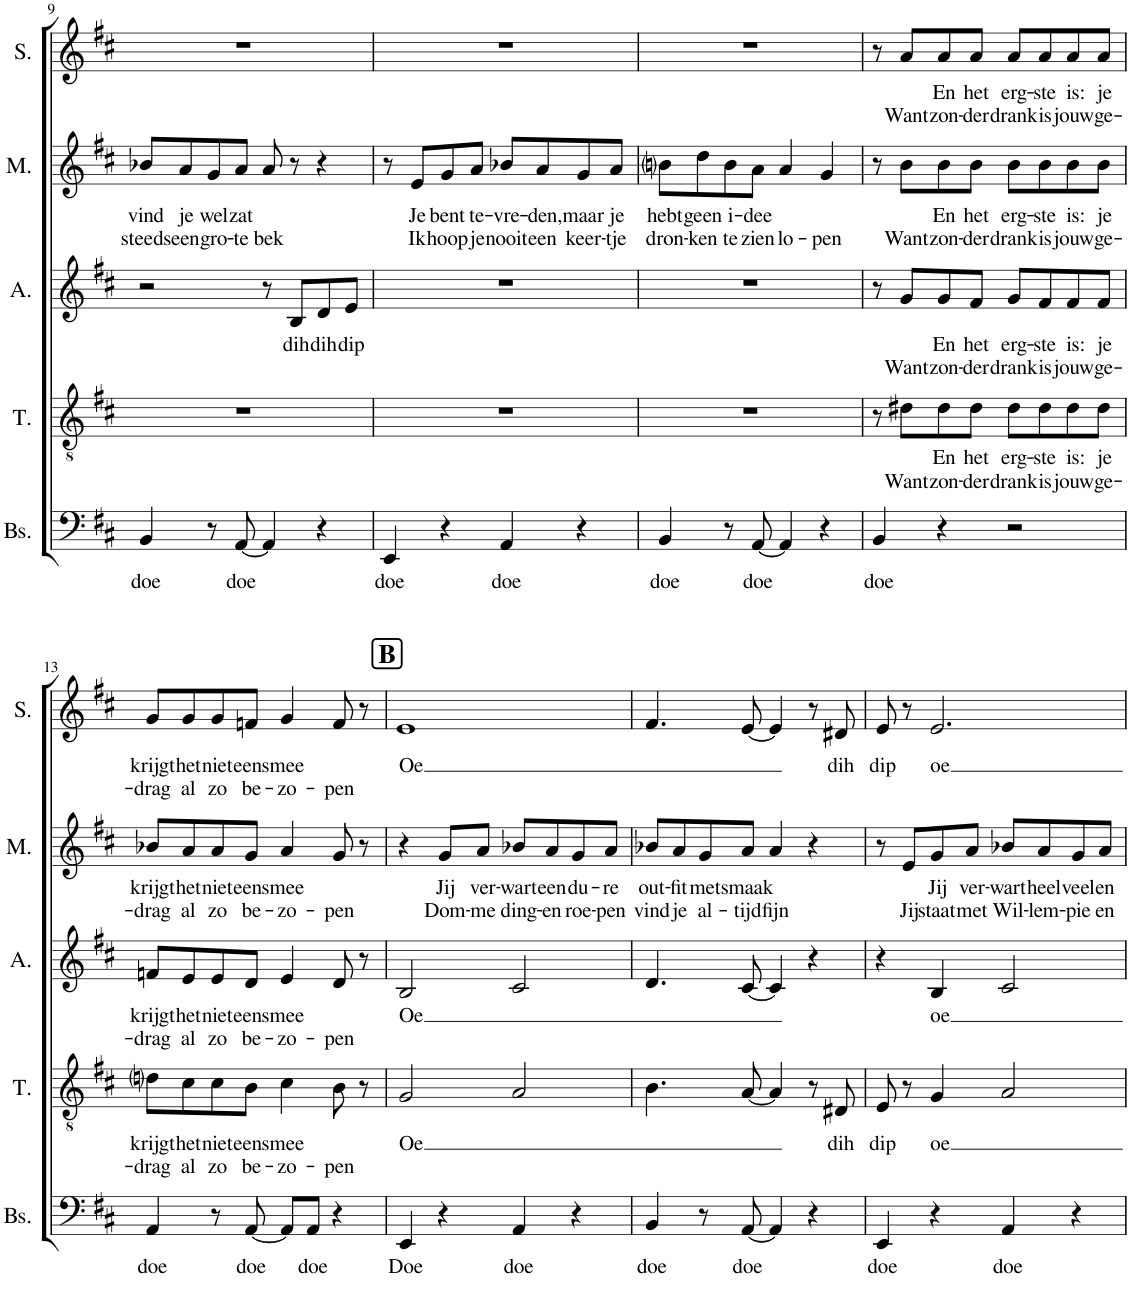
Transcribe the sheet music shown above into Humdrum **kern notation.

**kern	**text	**kern	**text	**text	**kern	**text	**text	**kern	**text	**text	**kern	**text	**text
*part5	*part5	*part4	*part4	*part4	*part3	*part3	*part3	*part2	*part2	*part2	*part1	*part1	*part1
*staff5	*staff5	*staff4	*staff4	*staff4	*staff3	*staff3	*staff3	*staff2	*staff2	*staff2	*staff1	*staff1	*staff1
*I"Bas	*	*I"Tenor	*	*	*I"Alt	*	*	*I"Mezzo	*	*	*I"Sopraan	*	*
*I'Bs.	*	*I'T.	*	*	*I'A.	*	*	*I'M.	*	*	*I'S.	*	*
!!LO:PB:g=z
*clefF4	*	*clefGv2	*	*	*clefG2	*	*	*clefG2	*	*	*clefG2	*	*
*k[f#c#]	*	*k[f#c#]	*	*	*k[f#c#]	*	*	*k[f#c#]	*	*	*k[f#c#]	*	*
*M4/4	*	*M4/4	*	*	*M4/4	*	*	*M4/4	*	*	*M4/4	*	*
*met(c)	*	*met(c)	*	*	*met(c)	*	*	*met(c)	*	*	*met(c)	*	*
=9	=9	=9	=9	=9	=9	=9	=9	=9	=9	=9	=9	=9	=9
!	!LO:LY:b	!	!	!	!	!	!	!	!LO:LY:b	!LO:LY:b	!	!	!
4BB/	doe	1r	.	.	2r	.	.	8b-X/L	vind	steeds	1r	.	.
!	!	!	!	!	!	!	!	!	!LO:LY:b	!LO:LY:b	!	!	!
.	.	.	.	.	.	.	.	8a/	je	een	.	.	.
!	!	!	!	!	!	!	!	!	!LO:LY:b	!LO:LY:b	!	!	!
8r	.	.	.	.	.	.	.	8g/	wel	gro-	.	.	.
!	!LO:LY:b	!	!	!	!	!	!	!	!LO:LY:b	!LO:LY:b	!	!	!
[8AA/	doe	.	.	.	.	.	.	8a/J	zat	-te	.	.	.
!	!	!	!	!	!	!	!	!	!	!LO:LY:b	!	!	!
4AA/]	.	.	.	.	8r	.	.	8a/	.	bek	.	.	.
!	!	!	!	!	!	!LO:LY:b	!	!	!	!	!	!	!
.	.	.	.	.	8B/L	dih	.	8r	.	.	.	.	.
!	!	!	!	!	!	!LO:LY:b	!	!	!	!	!	!	!
4r	.	.	.	.	8d/	dih	.	4r	.	.	.	.	.
!	!	!	!	!	!	!LO:LY:b	!	!	!	!	!	!	!
.	.	.	.	.	8e/J	dip	.	.	.	.	.	.	.
=10	=10	=10	=10	=10	=10	=10	=10	=10	=10	=10	=10	=10	=10
!	!LO:LY:b	!	!	!	!	!	!	!	!	!	!	!	!
4EE/	doe	1r	.	.	1r	.	.	8r	.	.	1r	.	.
!	!	!	!	!	!	!	!	!	!LO:LY:b	!LO:LY:b	!	!	!
.	.	.	.	.	.	.	.	8e/L	Je	Ik	.	.	.
!	!	!	!	!	!	!	!	!	!LO:LY:b	!LO:LY:b	!	!	!
4r	.	.	.	.	.	.	.	8g/	bent	hoop	.	.	.
!	!	!	!	!	!	!	!	!	!LO:LY:b	!LO:LY:b	!	!	!
.	.	.	.	.	.	.	.	8a/J	te-	je	.	.	.
!	!LO:LY:b	!	!	!	!	!	!	!	!LO:LY:b	!LO:LY:b	!	!	!
4AA/	doe	.	.	.	.	.	.	8b-X/L	-vre-	nooit	.	.	.
!	!	!	!	!	!	!	!	!	!LO:LY:b	!LO:LY:b	!	!	!
.	.	.	.	.	.	.	.	8a/	-den,	een	.	.	.
!	!	!	!	!	!	!	!	!	!LO:LY:b	!LO:LY:b	!	!	!
4r	.	.	.	.	.	.	.	8g/	maar	keer-	.	.	.
!	!	!	!	!	!	!	!	!	!LO:LY:b	!LO:LY:b	!	!	!
.	.	.	.	.	.	.	.	8a/J	je	-tje	.	.	.
=11	=11	=11	=11	=11	=11	=11	=11	=11	=11	=11	=11	=11	=11
!	!LO:LY:b	!	!	!	!	!	!	!	!LO:LY:b	!LO:LY:b	!	!	!
4BB/	doe	1r	.	.	1r	.	.	8bni\L	hebt	dron-	1r	.	.
!	!	!	!	!	!	!	!	!	!LO:LY:b	!LO:LY:b	!	!	!
.	.	.	.	.	.	.	.	8dd\	geen	-ken	.	.	.
!	!	!	!	!	!	!	!	!	!LO:LY:b	!LO:LY:b	!	!	!
8r	.	.	.	.	.	.	.	8b\	i-	te	.	.	.
!	!LO:LY:b	!	!	!	!	!	!	!	!LO:LY:b	!LO:LY:b	!	!	!
[8AA/	doe	.	.	.	.	.	.	8a\J	-dee	zien	.	.	.
!	!	!	!	!	!	!	!	!	!	!LO:LY:b	!	!	!
4AA/]	.	.	.	.	.	.	.	4a/	.	lo-	.	.	.
!	!	!	!	!	!	!	!	!	!	!LO:LY:b	!	!	!
4r	.	.	.	.	.	.	.	4g/	.	-pen	.	.	.
=12	=12	=12	=12	=12	=12	=12	=12	=12	=12	=12	=12	=12	=12
!	!LO:LY:b	!	!	!	!	!	!	!	!	!	!	!	!
4BB/	doe	8r	.	.	8r	.	.	8r	.	.	8r	.	.
!	!	!	!	!LO:LY:b	!	!	!LO:LY:b	!	!	!LO:LY:b	!	!	!LO:LY:b
.	.	8d#X\L	.	Want	8g/L	.	Want	8b\L	.	Want	8a/L	.	Want
!	!	!	!LO:LY:b	!LO:LY:b	!	!LO:LY:b	!LO:LY:b	!	!LO:LY:b	!LO:LY:b	!	!LO:LY:b	!LO:LY:b
4r	.	8d#\	En	zon-	8g/	En	zon-	8b\	En	zon-	8a/	En	zon-
!	!	!	!LO:LY:b	!LO:LY:b	!	!LO:LY:b	!LO:LY:b	!	!LO:LY:b	!LO:LY:b	!	!LO:LY:b	!LO:LY:b
.	.	8d#\J	het	-der	8f#/J	het	-der	8b\J	het	-der	8a/J	het	-der
!	!	!	!LO:LY:b	!LO:LY:b	!	!LO:LY:b	!LO:LY:b	!	!LO:LY:b	!LO:LY:b	!	!LO:LY:b	!LO:LY:b
2r	.	8d#\L	erg-	drank	8g/L	erg-	drank	8b\L	erg-	drank	8a/L	erg-	drank
!	!	!	!LO:LY:b	!LO:LY:b	!	!LO:LY:b	!LO:LY:b	!	!LO:LY:b	!LO:LY:b	!	!LO:LY:b	!LO:LY:b
.	.	8d#\	-ste	is	8f#/	-ste	is	8b\	-ste	is	8a/	-ste	is
!	!	!	!LO:LY:b	!LO:LY:b	!	!LO:LY:b	!LO:LY:b	!	!LO:LY:b	!LO:LY:b	!	!LO:LY:b	!LO:LY:b
.	.	8d#\	is:	jouw	8f#/	is:	jouw	8b\	is:	jouw	8a/	is:	jouw
!	!	!	!LO:LY:b	!LO:LY:b	!	!LO:LY:b	!LO:LY:b	!	!LO:LY:b	!LO:LY:b	!	!LO:LY:b	!LO:LY:b
.	.	8d#\J	je	ge-	8f#/J	je	ge-	8b\J	je	ge-	8a/J	je	ge-
!!LO:LB:g=z
=13	=13	=13	=13	=13	=13	=13	=13	=13	=13	=13	=13	=13	=13
!	!LO:LY:b	!	!LO:LY:b	!LO:LY:b	!	!LO:LY:b	!LO:LY:b	!	!LO:LY:b	!LO:LY:b	!	!LO:LY:b	!LO:LY:b
4AA/	doe	8dni\L	krijgt	-drag	8fn/L	krijgt	-drag	8b-X/L	krijgt	-drag	8g/L	krijgt	-drag
!	!	!	!LO:LY:b	!LO:LY:b	!	!LO:LY:b	!LO:LY:b	!	!LO:LY:b	!LO:LY:b	!	!LO:LY:b	!LO:LY:b
.	.	8c#\	het	al	8e/	het	al	8a/	het	al	8g/	het	al
!	!	!	!LO:LY:b	!LO:LY:b	!	!LO:LY:b	!LO:LY:b	!	!LO:LY:b	!LO:LY:b	!	!LO:LY:b	!LO:LY:b
8r	.	8c#\	niet	zo	8e/	niet	zo	8a/	niet	zo	8g/	niet	zo
!	!LO:LY:b	!	!LO:LY:b	!LO:LY:b	!	!LO:LY:b	!LO:LY:b	!	!LO:LY:b	!LO:LY:b	!	!LO:LY:b	!LO:LY:b
[8AA/	doe	8B\J	eens	be-	8d/J	eens	be-	8g/J	eens	be-	8fn/J	eens	be-
!	!	!	!LO:LY:b	!LO:LY:b	!	!LO:LY:b	!LO:LY:b	!	!LO:LY:b	!LO:LY:b	!	!LO:LY:b	!LO:LY:b
8AA/L]	.	4c#\	mee	-zo-	4e/	mee	-zo-	4a/	mee	-zo-	4g/	mee	-zo-
!	!LO:LY:b	!	!	!	!	!	!	!	!	!	!	!	!
8AA/J	doe	.	.	.	.	.	.	.	.	.	.	.	.
!	!	!	!	!LO:LY:b	!	!	!LO:LY:b	!	!	!LO:LY:b	!	!	!LO:LY:b
4r	.	8B\	.	-pen	8d/	.	-pen	8g/	.	-pen	8f/	.	-pen
.	.	8r	.	.	8r	.	.	8r	.	.	8r	.	.
!!LO:REH:place=s1:a:B:cj:fs=14:t=B
=14	=14	=14	=14	=14	=14	=14	=14	=14	=14	=14	=14	=14	=14
!	!LO:LY:b	!	!LO:LY:b	!	!	!LO:LY:b	!	!	!	!	!	!LO:LY:b	!
4EE/	Doe	2G/	Oe	.	2B/	Oe	.	4r	.	.	1e	Oe	.
!	!	!	!	!	!	!	!	!	!LO:LY:b	!LO:LY:b	!	!	!
4r	.	.	.	.	.	.	.	8g/L	Jij	Dom-	.	.	.
!	!	!	!	!	!	!	!	!	!LO:LY:b	!LO:LY:b	!	!	!
.	.	.	.	.	.	.	.	8a/J	ver-	-me	.	.	.
!	!LO:LY:b	!	!	!	!	!	!	!	!LO:LY:b	!LO:LY:b	!	!	!
4AA/	doe	2A/	.	.	2c#/	.	.	8b-X/L	-wart	ding-	.	.	.
!	!	!	!	!	!	!	!	!	!LO:LY:b	!LO:LY:b	!	!	!
.	.	.	.	.	.	.	.	8a/	een	-en	.	.	.
!	!	!	!	!	!	!	!	!	!LO:LY:b	!LO:LY:b	!	!	!
4r	.	.	.	.	.	.	.	8g/	du-	roe-	.	.	.
!	!	!	!	!	!	!	!	!	!LO:LY:b	!LO:LY:b	!	!	!
.	.	.	.	.	.	.	.	8a/J	-re	-pen	.	.	.
=15	=15	=15	=15	=15	=15	=15	=15	=15	=15	=15	=15	=15	=15
!	!LO:LY:b	!	!	!	!	!	!	!	!LO:LY:b	!LO:LY:b	!	!	!
4BB/	doe	4.B\	.	.	4.d/	.	.	8b-X/L	out-	vind	4.f#/	.	.
!	!	!	!	!	!	!	!	!	!LO:LY:b	!LO:LY:b	!	!	!
.	.	.	.	.	.	.	.	8a/	-fit	je	.	.	.
!	!	!	!	!	!	!	!	!	!LO:LY:b	!LO:LY:b	!	!	!
8r	.	.	.	.	.	.	.	8g/	met	al-	.	.	.
!	!LO:LY:b	!	!	!	!	!	!	!	!LO:LY:b	!LO:LY:b	!	!	!
[8AA/	doe	[8A/	.	.	[8c#/	.	.	8a/J	smaak	-tijd	[8e/	.	.
!	!	!	!	!	!	!	!	!	!	!LO:LY:b	!	!	!
4AA/]	.	4A/]	.	.	4c#/]	.	.	4a/	.	fijn	4e/]	.	.
4r	.	8r	.	.	4r	.	.	4r	.	.	8r	.	.
!	!	!	!LO:LY:b	!	!	!	!	!	!	!	!	!LO:LY:b	!
.	.	8D#X/	dih	.	.	.	.	.	.	.	8d#X/	dih	.
=16	=16	=16	=16	=16	=16	=16	=16	=16	=16	=16	=16	=16	=16
!	!LO:LY:b	!	!LO:LY:b	!	!	!	!	!	!	!	!	!LO:LY:b	!
4EE/	doe	8E/	dip	.	4r	.	.	8r	.	.	8e/	dip	.
!	!	!	!	!	!	!	!	!	!	!LO:LY:b	!	!	!
.	.	8r	.	.	.	.	.	8e/L	.	Jij	8r	.	.
!	!	!	!LO:LY:b	!	!	!LO:LY:b	!	!	!LO:LY:b	!LO:LY:b	!	!LO:LY:b	!
4r	.	4G/	oe	.	4B/	oe	.	8g/	Jij	staat	2.e/	oe	.
!	!	!	!	!	!	!	!	!	!LO:LY:b	!LO:LY:b	!	!	!
.	.	.	.	.	.	.	.	8a/J	ver-	met	.	.	.
!	!LO:LY:b	!	!	!	!	!	!	!	!LO:LY:b	!LO:LY:b	!	!	!
4AA/	doe	2A/	.	.	2c#/	.	.	8b-X/L	-wart	Wil-	.	.	.
!	!	!	!	!	!	!	!	!	!LO:LY:b	!LO:LY:b	!	!	!
.	.	.	.	.	.	.	.	8a/	heel	-lem-	.	.	.
!	!	!	!	!	!	!	!	!	!LO:LY:b	!LO:LY:b	!	!	!
4r	.	.	.	.	.	.	.	8g/	veel	-pie	.	.	.
!	!	!	!	!	!	!	!	!	!LO:LY:b	!LO:LY:b	!	!	!
.	.	.	.	.	.	.	.	8a/J	en	en	.	.	.
=	=	=	=	=	=	=	=	=	=	=	=	=	=
*-	*-	*-	*-	*-	*-	*-	*-	*-	*-	*-	*-	*-	*-
